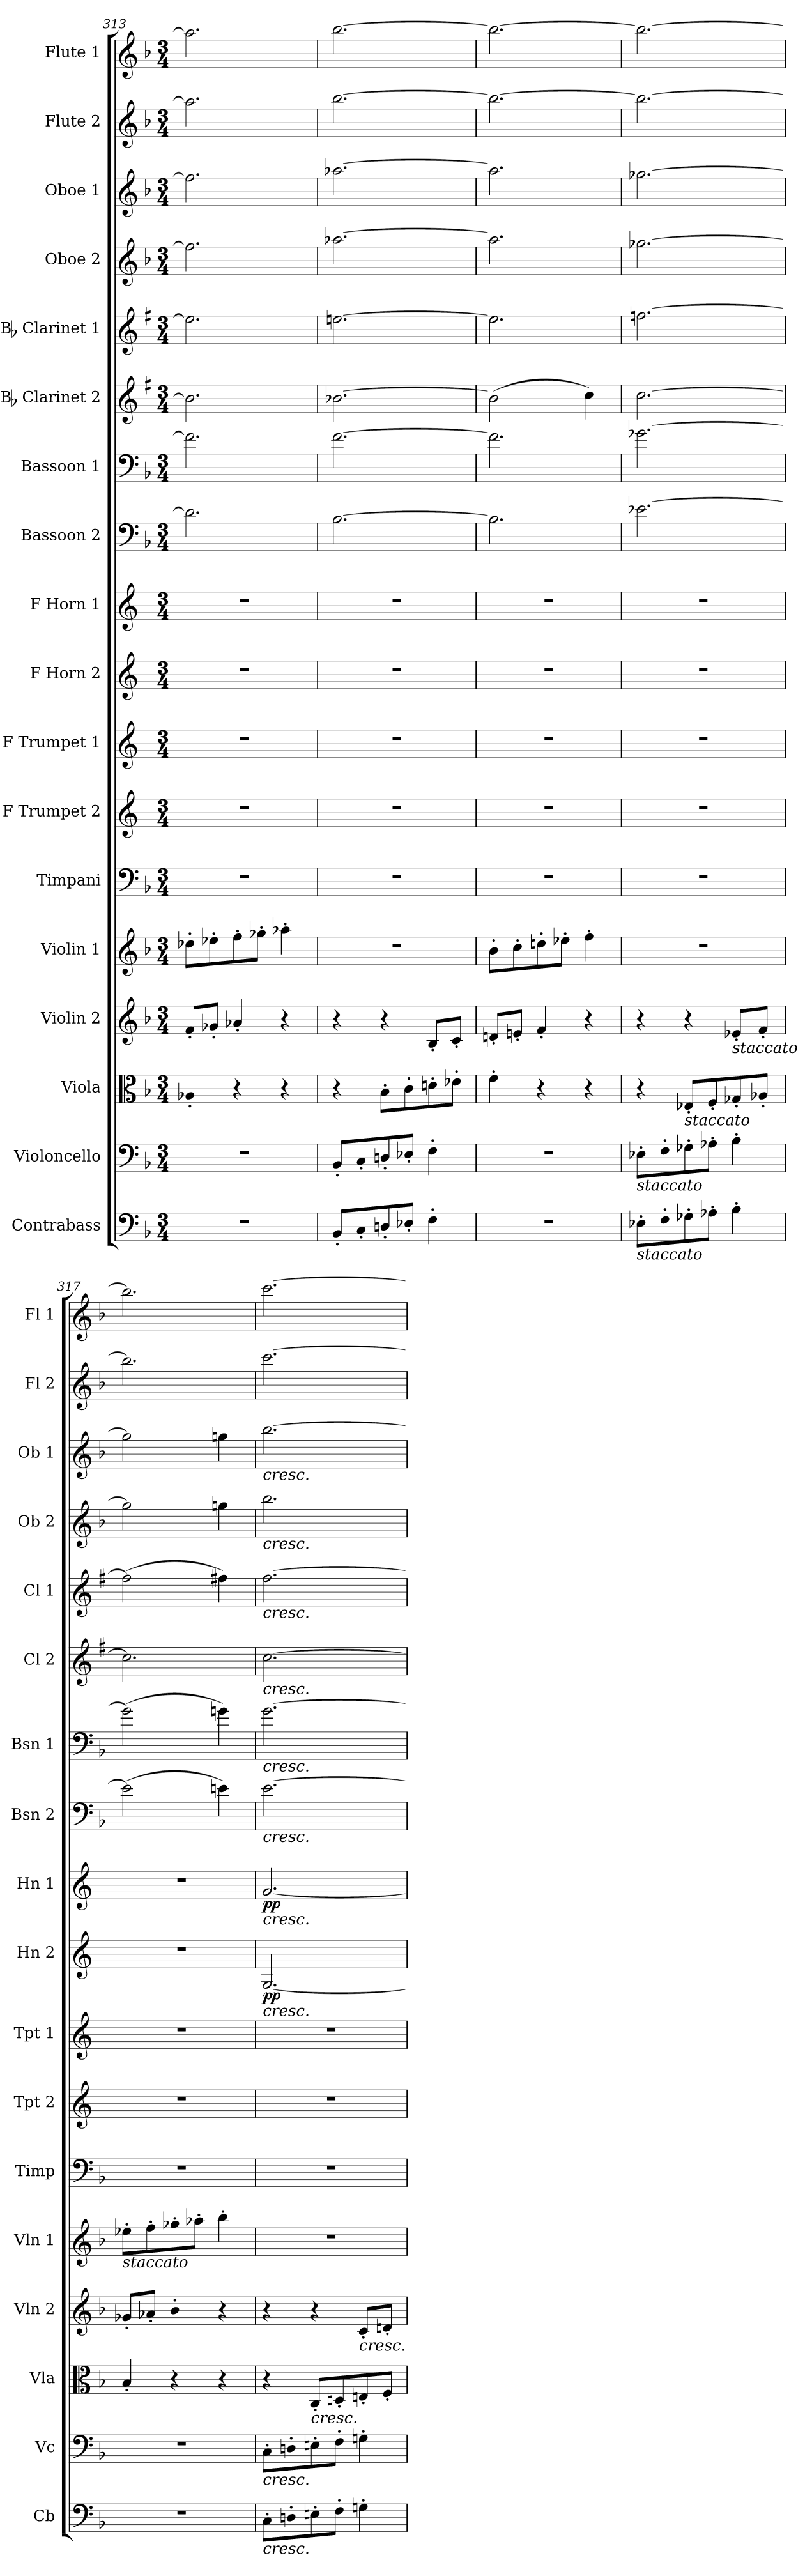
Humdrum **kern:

**kern	**kern	**kern	**kern	**kern	**dynam	**kern	**kern	**kern	**kern	**dynam	**kern	**dynam	**kern	**kern	**kern	**kern	**kern	**kern	**kern	**kern
*part18	*part17	*part16	*part15	*part14	*part14	*part13	*part12	*part11	*part10	*part10	*part9	*part9	*part8	*part7	*part6	*part5	*part4	*part3	*part2	*part1
*staff18	*staff17	*staff16	*staff15	*staff14	*staff14	*staff13	*staff12	*staff11	*staff10	*staff10	*staff9	*staff9	*staff8	*staff7	*staff6	*staff5	*staff4	*staff3	*staff2	*staff1
*I"Contrabass	*I"Violoncello	*I"Viola	*I"Violin 2	*I"Violin 1	*	*I"Timpani	*I"F Trumpet 2	*I"F Trumpet 1	*I"F Horn 2	*	*I"F Horn 1	*	*I"Bassoon 2	*I"Bassoon 1	*I"Bb Clarinet 2	*I"Bb Clarinet 1	*I"Oboe 2	*I"Oboe 1	*I"Flute 2	*I"Flute 1
*I'Cb	*I'Vc	*I'Vla	*I'Vln 2	*I'Vln 1	*	*I'Timp	*I'Tpt 2	*I'Tpt 1	*I'Hn 2	*	*I'Hn 1	*	*I'Bsn 2	*I'Bsn 1	*I'Cl 2	*I'Cl 1	*I'Ob 2	*I'Ob 1	*I'Fl 2	*I'Fl 1
!!LO:PB:g=z
*clefF4	*clefF4	*clefC3	*clefG2	*clefG2	*	*clefF4	*clefG2	*clefG2	*clefG2	*	*clefG2	*	*clefF4	*clefF4	*clefG2	*clefG2	*clefG2	*clefG2	*clefG2	*clefG2
*ITrd7c12	*	*	*	*	*	*	*ITrd-3c-5	*ITrd-3c-5	*ITrd4c7	*	*ITrd4c7	*	*	*	*ITrd1c2	*ITrd1c2	*	*	*	*
*k[b-]	*k[b-]	*k[b-]	*k[b-]	*k[b-]	*	*k[b-]	*k[b-]	*k[b-]	*k[b-]	*	*k[b-]	*	*k[b-]	*k[b-]	*k[b-]	*k[b-]	*k[b-]	*k[b-]	*k[b-]	*k[b-]
*M3/4	*M3/4	*M3/4	*M3/4	*M3/4	*	*M3/4	*M3/4	*M3/4	*M3/4	*	*M3/4	*	*M3/4	*M3/4	*M3/4	*M3/4	*M3/4	*M3/4	*M3/4	*M3/4
=313	=313	=313	=313	=313	=313	=313	=313	=313	=313	=313	=313	=313	=313	=313	=313	=313	=313	=313	=313	=313
!	!	!	!	!	!LO:DY:b	!	!	!	!	!	!	!	!	!	!	!	!	!	!	!
!	!	!	!	!	!LO:DY:n=1:b	!	!	!	!	!	!	!	!	!	!	!	!	!	!	!
2.r	2.r	4A-X'/	8f'/L	8dd-X'\L	other-dynamics pp	2.r	2.r	2.r	2.r	.	2.r	.	2.d-\]	2.f\]	2.a-\]	2.dd-\]	2.ff\]	2.ff\]	2.aa-\]	2.aa-\]
.	.	.	8g-X'/J	8ee-X'\	.	.	.	.	.	.	.	.	.	.	.	.	.	.	.	.
.	.	4r	4a-X'/	8ff'\	.	.	.	.	.	.	.	.	.	.	.	.	.	.	.	.
.	.	.	.	8gg-X'\J	.	.	.	.	.	.	.	.	.	.	.	.	.	.	.	.
.	.	4r	4r	4aa-X'\	.	.	.	.	.	.	.	.	.	.	.	.	.	.	.	.
=314	=314	=314	=314	=314	=314	=314	=314	=314	=314	=314	=314	=314	=314	=314	=314	=314	=314	=314	=314	=314
8BBB-'/L	8BB-'/L	4r	4r	2.r	.	2.r	2.r	2.r	2.r	.	2.r	.	[2.B-\	[2.f\	[2.a-X\	[2.ddn\	[2.aa-X\	[2.aa-X\	[2.bb-\	[2.bb-\
8CC'/	8C'/	.	.	.	.	.	.	.	.	.	.	.	.	.	.	.	.	.	.	.
8DDn'/	8Dn'/	8B-'\L	4r	.	.	.	.	.	.	.	.	.	.	.	.	.	.	.	.	.
8EE-X'/J	8E-X'/J	8c'\	.	.	.	.	.	.	.	.	.	.	.	.	.	.	.	.	.	.
4FF'\	4F'\	8dn'\	8B-'/L	.	.	.	.	.	.	.	.	.	.	.	.	.	.	.	.	.
.	.	8e-X'\J	8c'/J	.	.	.	.	.	.	.	.	.	.	.	.	.	.	.	.	.
=315	=315	=315	=315	=315	=315	=315	=315	=315	=315	=315	=315	=315	=315	=315	=315	=315	=315	=315	=315	=315
2.r	2.r	4f'\	8dn'/L	8b-'\L	.	2.r	2.r	2.r	2.r	.	2.r	.	2.B-\]	2.f\]	(2a-\]	2.dd\]	2.aa-\]	2.aa-\]	2.bb-\_	2.bb-\_
.	.	.	8en'/J	8cc'\	.	.	.	.	.	.	.	.	.	.	.	.	.	.	.	.
.	.	4r	4f'/	8ddn'\	.	.	.	.	.	.	.	.	.	.	.	.	.	.	.	.
.	.	.	.	8ee-X'\J	.	.	.	.	.	.	.	.	.	.	.	.	.	.	.	.
.	.	4r	4r	4ff'\	.	.	.	.	.	.	.	.	.	.	4b-\)	.	.	.	.	.
=316	=316	=316	=316	=316	=316	=316	=316	=316	=316	=316	=316	=316	=316	=316	=316	=316	=316	=316	=316	=316
!	!LO:TX:b:i:t=staccato	!	!	!	!	!	!	!	!	!	!	!	!	!	!	!	!	!	!	!
!LO:TX:b:i:t=staccato	!	!	!	!	!	!	!	!	!	!	!	!	!	!	!	!	!	!	!	!
8EE-X'\L	8E-X'\L	4r	4r	2.r	.	2.r	2.r	2.r	2.r	.	2.r	.	[2.e-X\	[2.g-X\	[2.b-\	[2.ee-X\	[2.gg-X\	[2.gg-X\	2.bb-\_	2.bb-\_
8FF'\	8F'\	.	.	.	.	.	.	.	.	.	.	.	.	.	.	.	.	.	.	.
!	!	!LO:TX:b:i:t=staccato	!	!	!	!	!	!	!	!	!	!	!	!	!	!	!	!	!	!
8GG-X'\	8G-X'\	8E-X'/L	4r	.	.	.	.	.	.	.	.	.	.	.	.	.	.	.	.	.
8AA-X'\J	8A-X'\J	8F'/	.	.	.	.	.	.	.	.	.	.	.	.	.	.	.	.	.	.
!	!	!	!LO:TX:b:i:t=staccato	!	!	!	!	!	!	!	!	!	!	!	!	!	!	!	!	!
4BB-'\	4B-'\	8G-X'/	8e-X'/L	.	.	.	.	.	.	.	.	.	.	.	.	.	.	.	.	.
.	.	8A-X'/J	8f'/J	.	.	.	.	.	.	.	.	.	.	.	.	.	.	.	.	.
=317	=317	=317	=317	=317	=317	=317	=317	=317	=317	=317	=317	=317	=317	=317	=317	=317	=317	=317	=317	=317
!	!	!	!	!LO:TX:b:i:t=staccato	!	!	!	!	!	!	!	!	!	!	!	!	!	!	!	!
2.r	2.r	4B-'/	8g-X'/L	8ee-X'\L	.	2.r	2.r	2.r	2.r	.	2.r	.	(2e-\]	(2g-\]	2.b-\]	(2ee-\]	2gg-\]	2gg-\]	2.bb-\]	2.bb-\]
.	.	.	8a-X'/J	8ff'\	.	.	.	.	.	.	.	.	.	.	.	.	.	.	.	.
.	.	4r	4b-'\	8gg-X'\	.	.	.	.	.	.	.	.	.	.	.	.	.	.	.	.
.	.	.	.	8aa-X'\J	.	.	.	.	.	.	.	.	.	.	.	.	.	.	.	.
.	.	4r	4r	4bb-'\	.	.	.	.	.	.	.	.	4en\)	4gn\)	.	4een\)	4ggn\	4ggn\	.	.
=318	=318	=318	=318	=318	=318	=318	=318	=318	=318	=318	=318	=318	=318	=318	=318	=318	=318	=318	=318	=318
!	!	!	!	!	!	!	!	!	!	!	!	!	!	!	!	!	!	!LO:TX:b:i:t=cresc.	!	!
!	!	!	!	!	!	!	!	!	!	!	!	!	!	!	!	!	!LO:TX:b:i:t=cresc.	!	!	!
!	!	!	!	!	!	!	!	!	!	!	!	!	!	!	!	!LO:TX:b:i:t=cresc.	!	!	!	!
!	!	!	!	!	!	!	!	!	!	!	!	!	!	!	!LO:TX:b:i:t=cresc.	!	!	!	!	!
!	!	!	!	!	!	!	!	!	!	!	!	!	!	!LO:TX:b:i:t=cresc.	!	!	!	!	!	!
!	!	!	!	!	!	!	!	!	!	!	!	!	!LO:TX:b:i:t=cresc.	!	!	!	!	!	!	!
!	!	!	!	!	!	!	!	!	!	!	!LO:TX:b:i:t=cresc.	!	!	!	!	!	!	!	!	!
!	!	!	!	!	!	!	!	!	!LO:TX:b:i:t=cresc.	!	!	!	!	!	!	!	!	!	!	!
!	!LO:TX:b:i:t=cresc.	!	!	!	!	!	!	!	!	!	!	!	!	!	!	!	!	!	!	!
!LO:TX:b:i:t=cresc.	!	!	!	!	!	!	!	!	!	!	!	!	!	!	!	!	!	!	!	!
!	!	!	!	!	!	!	!	!	!	!LO:DY:b	!	!LO:DY:b	!	!	!	!	!	!	!	!
8CC'\L	8C'\L	4r	4r	2.r	.	2.r	2.r	2.r	[2.C/	pp	[2.c/	pp	[2.e\	[2.g\	[2.b-\	[2.ee\	2.bb-\	[2.bb-\	[2.ccc\	[2.ccc\
8DDn'\	8Dn'\	.	.	.	.	.	.	.	.	.	.	.	.	.	.	.	.	.	.	.
!	!	!LO:TX:b:i:t=cresc.	!	!	!	!	!	!	!	!	!	!	!	!	!	!	!	!	!	!
8EEn'\	8En'\	8C'/L	4r	.	.	.	.	.	.	.	.	.	.	.	.	.	.	.	.	.
8FF'\J	8F'\J	8Dn'/	.	.	.	.	.	.	.	.	.	.	.	.	.	.	.	.	.	.
!	!	!	!LO:TX:b:i:t=cresc.	!	!	!	!	!	!	!	!	!	!	!	!	!	!	!	!	!
4GGn'\	4Gn'\	8En'/	8c'/L	.	.	.	.	.	.	.	.	.	.	.	.	.	.	.	.	.
.	.	8F'/J	8dn'/J	.	.	.	.	.	.	.	.	.	.	.	.	.	.	.	.	.
=	=	=	=	=	=	=	=	=	=	=	=	=	=	=	=	=	=	=	=	=
*-	*-	*-	*-	*-	*-	*-	*-	*-	*-	*-	*-	*-	*-	*-	*-	*-	*-	*-	*-	*-
